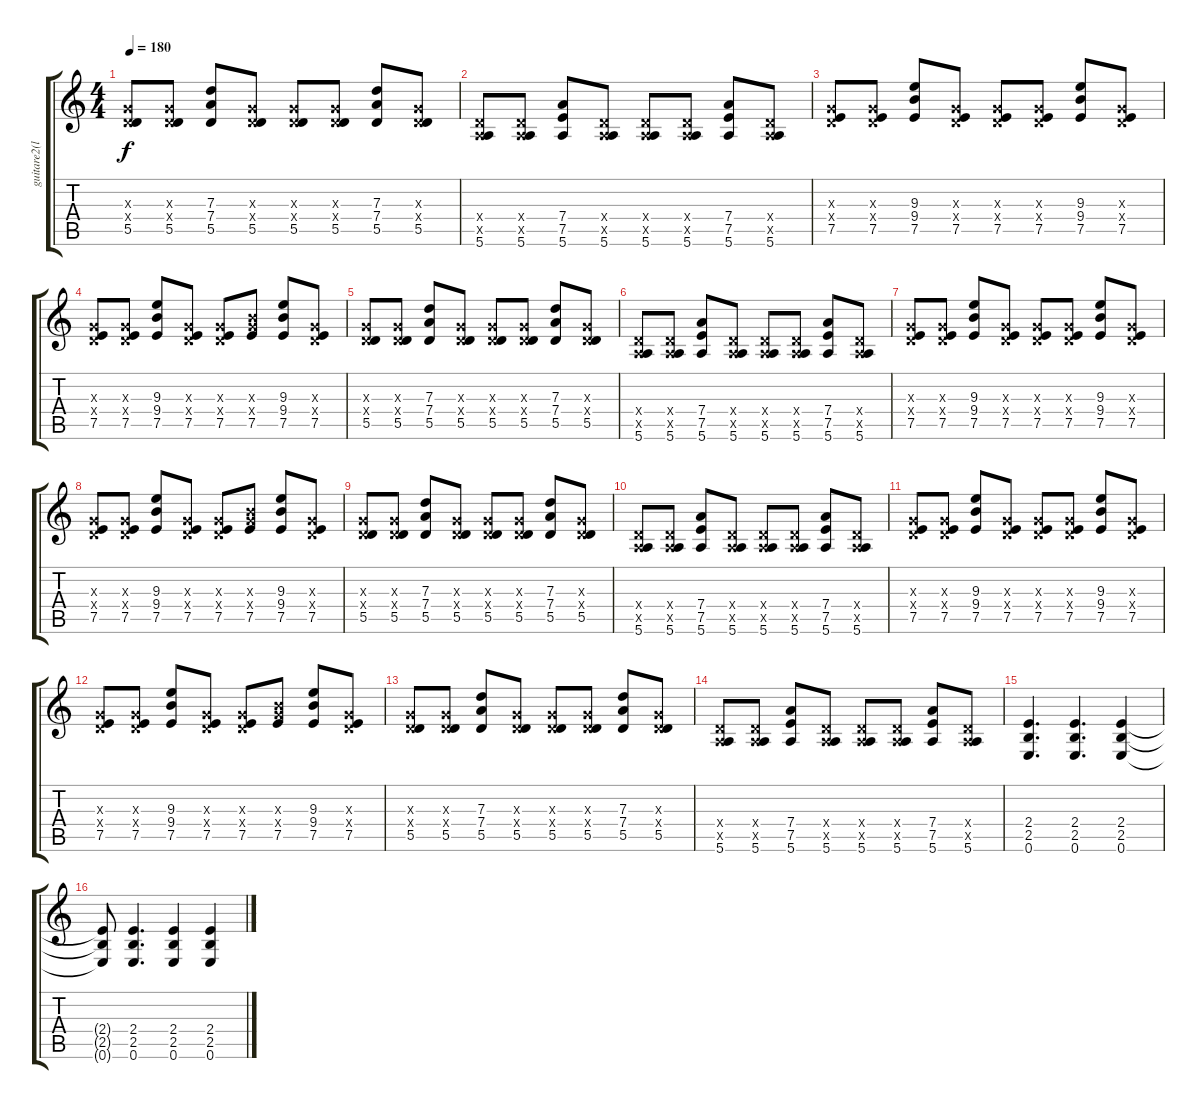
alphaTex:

\track ("guitare2(lars)" "guitare2(l") {instrument distortionguitar}
\staff {score tabs}
\tuning (E4 B3 G3 D3 A2 E2) {hide}
\ts (4 4)
\tempo 180
\clef g2
\ks c
(0.3{x} 0.4{x} 5.5).8{dy f} (0.3{x} 0.4{x} 5.5).8 (7.3 7.4 5.5).8 (0.3{x} 0.4{x} 5.5).8 (0.3{x} 0.4{x} 5.5).8 (0.3{x} 0.4{x} 5.5).8 (7.3 7.4 5.5).8 (0.3{x} 0.4{x} 5.5).8 |
(0.4{x} 0.5{x} 5.6).8 (0.4{x} 0.5{x} 5.6).8 (7.4 7.5 5.6).8 (0.4{x} 0.5{x} 5.6).8 (0.4{x} 0.5{x} 5.6).8 (0.4{x} 0.5{x} 5.6).8 (7.4 7.5 5.6).8 (0.4{x} 0.5{x} 5.6).8 |
(0.3{x} 0.4{x} 7.5).8 (0.3{x} 0.4{x} 7.5).8 (9.3 9.4 7.5).8 (0.3{x} 0.4{x} 7.5).8 (0.3{x} 0.4{x} 7.5).8 (0.3{x} 0.4{x} 7.5).8 (9.3 9.4 7.5).8 (0.3{x} 0.4{x} 7.5).8 |
(0.3{x} 0.4{x} 7.5).8 (0.3{x} 0.4{x} 7.5).8 (9.3 9.4 7.5).8 (0.3{x} 0.4{x} 7.5).8 (0.3{x} 0.4{x} 7.5).8 (0.3{x} 9.4{x} 7.5).8 (9.3 9.4 7.5).8 (0.3{x} 0.4{x} 7.5).8 |
(0.3{x} 0.4{x} 5.5).8 (0.3{x} 0.4{x} 5.5).8 (7.3 7.4 5.5).8 (0.3{x} 0.4{x} 5.5).8 (0.3{x} 0.4{x} 5.5).8 (0.3{x} 0.4{x} 5.5).8 (7.3 7.4 5.5).8 (0.3{x} 0.4{x} 5.5).8 |
(0.4{x} 0.5{x} 5.6).8 (0.4{x} 0.5{x} 5.6).8 (7.4 7.5 5.6).8 (0.4{x} 0.5{x} 5.6).8 (0.4{x} 0.5{x} 5.6).8 (0.4{x} 0.5{x} 5.6).8 (7.4 7.5 5.6).8 (0.4{x} 0.5{x} 5.6).8 |
(0.3{x} 0.4{x} 7.5).8 (0.3{x} 0.4{x} 7.5).8 (9.3 9.4 7.5).8 (0.3{x} 0.4{x} 7.5).8 (0.3{x} 0.4{x} 7.5).8 (0.3{x} 0.4{x} 7.5).8 (9.3 9.4 7.5).8 (0.3{x} 0.4{x} 7.5).8 |
(0.3{x} 0.4{x} 7.5).8 (0.3{x} 0.4{x} 7.5).8 (9.3 9.4 7.5).8 (0.3{x} 0.4{x} 7.5).8 (0.3{x} 0.4{x} 7.5).8 (0.3{x} 9.4{x} 7.5).8 (9.3 9.4 7.5).8 (0.3{x} 0.4{x} 7.5).8 |
(0.3{x} 0.4{x} 5.5).8 (0.3{x} 0.4{x} 5.5).8 (7.3 7.4 5.5).8 (0.3{x} 0.4{x} 5.5).8 (0.3{x} 0.4{x} 5.5).8 (0.3{x} 0.4{x} 5.5).8 (7.3 7.4 5.5).8 (0.3{x} 0.4{x} 5.5).8 |
(0.4{x} 0.5{x} 5.6).8 (0.4{x} 0.5{x} 5.6).8 (7.4 7.5 5.6).8 (0.4{x} 0.5{x} 5.6).8 (0.4{x} 0.5{x} 5.6).8 (0.4{x} 0.5{x} 5.6).8 (7.4 7.5 5.6).8 (0.4{x} 0.5{x} 5.6).8 |
(0.3{x} 0.4{x} 7.5).8 (0.3{x} 0.4{x} 7.5).8 (9.3 9.4 7.5).8 (0.3{x} 0.4{x} 7.5).8 (0.3{x} 0.4{x} 7.5).8 (0.3{x} 0.4{x} 7.5).8 (9.3 9.4 7.5).8 (0.3{x} 0.4{x} 7.5).8 |
(0.3{x} 0.4{x} 7.5).8 (0.3{x} 0.4{x} 7.5).8 (9.3 9.4 7.5).8 (0.3{x} 0.4{x} 7.5).8 (0.3{x} 0.4{x} 7.5).8 (0.3{x} 9.4{x} 7.5).8 (9.3 9.4 7.5).8 (0.3{x} 0.4{x} 7.5).8 |
(0.3{x} 0.4{x} 5.5).8 (0.3{x} 0.4{x} 5.5).8 (7.3 7.4 5.5).8 (0.3{x} 0.4{x} 5.5).8 (0.3{x} 0.4{x} 5.5).8 (0.3{x} 0.4{x} 5.5).8 (7.3 7.4 5.5).8 (0.3{x} 0.4{x} 5.5).8 |
(0.4{x} 0.5{x} 5.6).8 (0.4{x} 0.5{x} 5.6).8 (7.4 7.5 5.6).8 (0.4{x} 0.5{x} 5.6).8 (0.4{x} 0.5{x} 5.6).8 (0.4{x} 0.5{x} 5.6).8 (7.4 7.5 5.6).8 (0.4{x} 0.5{x} 5.6).8 |
(2.4 2.5 0.6).4{d} (2.4 2.5 0.6).4{d} (2.4 2.5 0.6).4 |
(2.4{t} 2.5{t} 0.6{t}).8 (2.4 2.5 0.6).4{d} (2.4 2.5 0.6).4 (2.4 2.5 0.6).4
